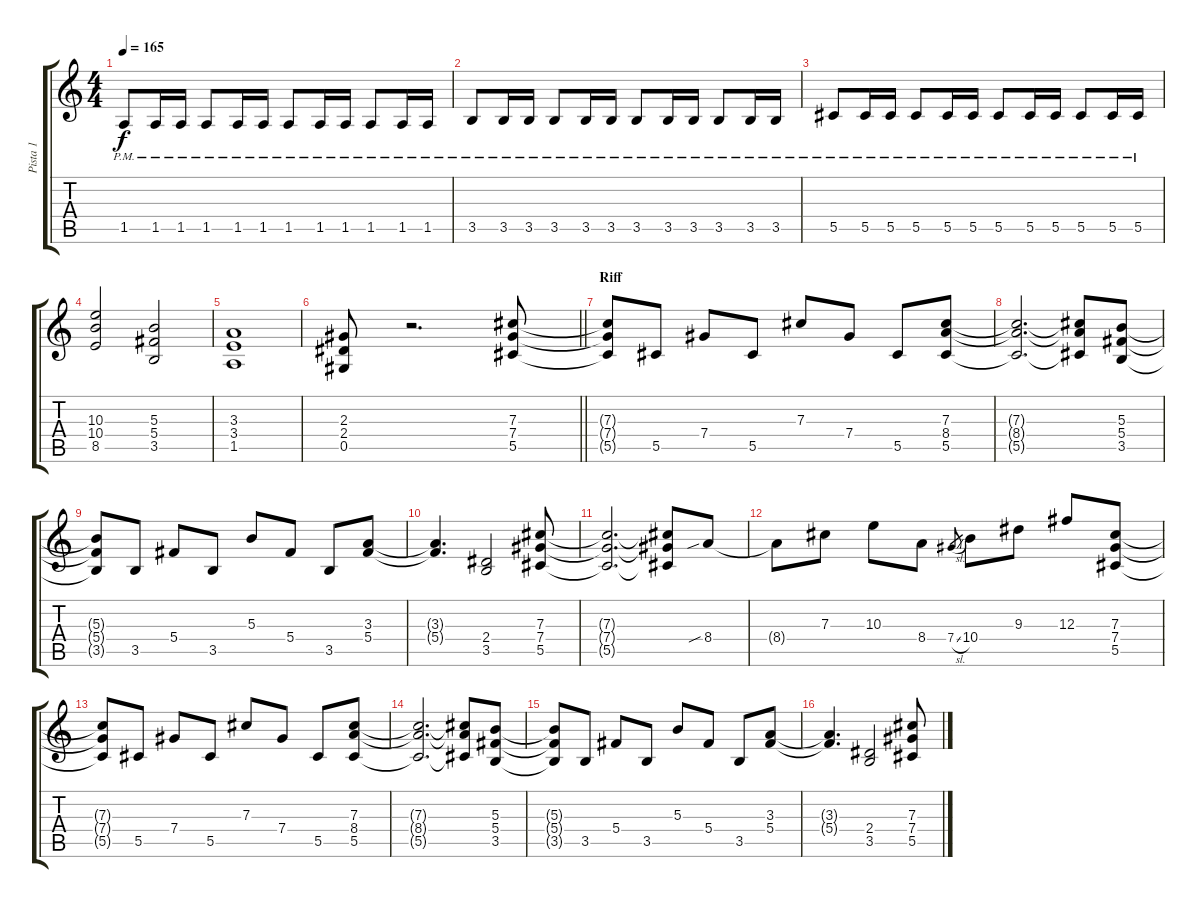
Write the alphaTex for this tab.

\track ("Pista 1" "Pista 1") {instrument overdrivenguitar}
\staff {score tabs}
\tuning (Eb4 Bb3 Gb3 Db3 Ab2 Eb2) {hide}
\ts (4 4)
\tempo 165
\clef g2
\ks c
1.5{pm}.8{dy f} 1.5{pm}.16 1.5{pm}.16 1.5{pm}.8 1.5{pm}.16 1.5{pm}.16 1.5{pm}.8 1.5{pm}.16 1.5{pm}.16 1.5{pm}.8 1.5{pm}.16 1.5{pm}.16 |
3.5{pm}.8 3.5{pm}.16 3.5{pm}.16 3.5{pm}.8 3.5{pm}.16 3.5{pm}.16 3.5{pm}.8 3.5{pm}.16 3.5{pm}.16 3.5{pm}.8 3.5{pm}.16 3.5{pm}.16 |
5.5{pm}.8 5.5{pm}.16 5.5{pm}.16 5.5{pm}.8 5.5{pm}.16 5.5{pm}.16 5.5{pm}.8 5.5{pm}.16 5.5{pm}.16 5.5{pm}.8 5.5{pm}.16 5.5{pm}.16 |
(10.3 10.4 8.5).2 (5.3 5.4 3.5).2 |
(3.3 3.4 1.5).1 |
\barLineRight lightlight
(2.3 2.4 0.5).8 r.2{d} (7.3 7.4 5.5).8 |
\section ("" "Riff")
(7.3{t} 7.4{t} 5.5{t}).8 5.5.8 7.4.8 5.5.8 7.3.8 7.4.8 5.5.8 (7.3 8.4 5.5).8 |
(7.3{t} 8.4{t} 5.5{t}).2{d} (7.3{t} 8.4{t} 5.5{t}).8 (5.3 5.4 3.5).8 |
(5.3{t} 5.4{t} 3.5{t}).8 3.5.8 5.4.8 3.5.8 5.3.8 5.4.8 3.5.8 (3.3 5.4).8 |
(3.3{t} 5.4{t}).4{d} (2.4 3.5).2 (7.3 7.4 5.5).8 |
(7.3{t} 7.4{t} 5.5{t}).2{d} (7.3{t} 7.4{t} 5.5{t}).8 8.4{sib}.8 |
8.4{t}.8 7.3.8 10.3.8 8.4.8 7.4{sl}.8{gr} 10.4.8 9.3.8 12.3.8 (7.3 7.4 5.5).8 |
(7.3{t} 7.4{t} 5.5{t}).8 5.5.8 7.4.8 5.5.8 7.3.8 7.4.8 5.5.8 (7.3 8.4 5.5).8 |
(7.3{t} 8.4{t} 5.5{t}).2{d} (7.3{t} 8.4{t} 5.5{t}).8 (5.3 5.4 3.5).8 |
(5.3{t} 5.4{t} 3.5{t}).8 3.5.8 5.4.8 3.5.8 5.3.8 5.4.8 3.5.8 (3.3 5.4).8 |
(3.3{t} 5.4{t}).4{d} (2.4 3.5).2 (7.3 7.4 5.5).8
